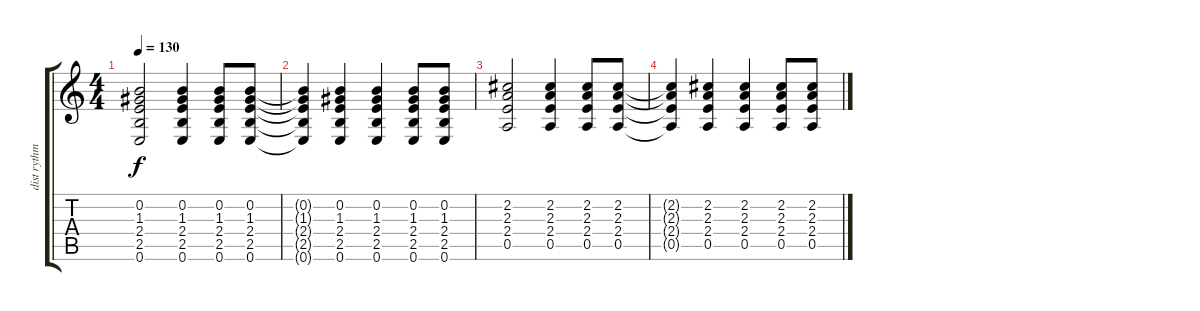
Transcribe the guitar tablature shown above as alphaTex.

\track ("dist rythm" "dist rythm") {instrument distortionguitar}
\staff {score tabs}
\tuning (E4 B3 G3 D3 A2 E2) {hide}
\ts (4 4)
\tempo 130
\clef g2
\ks c
(0.2 1.3 2.4 2.5 0.6).2{dy f} (0.2 1.3 2.4 2.5 0.6).4 (0.2 1.3 2.4 2.5 0.6).8 (0.2 1.3 2.4 2.5 0.6).8 |
(0.2{t} 1.3{t} 2.4{t} 2.5{t} 0.6{t}).4 (0.2 1.3 2.4 2.5 0.6).4 (0.2 1.3 2.4 2.5 0.6).4 (0.2 1.3 2.4 2.5 0.6).8 (0.2 1.3 2.4 2.5 0.6).8 |
(2.2 2.3 2.4 0.5).2 (2.2 2.3 2.4 0.5).4 (2.2 2.3 2.4 0.5).8 (2.2 2.3 2.4 0.5).8 |
(2.2{t} 2.3{t} 2.4{t} 0.5{t}).4 (2.2 2.3 2.4 0.5).4 (2.2 2.3 2.4 0.5).4 (2.2 2.3 2.4 0.5).8 (2.2 2.3 2.4 0.5).8
